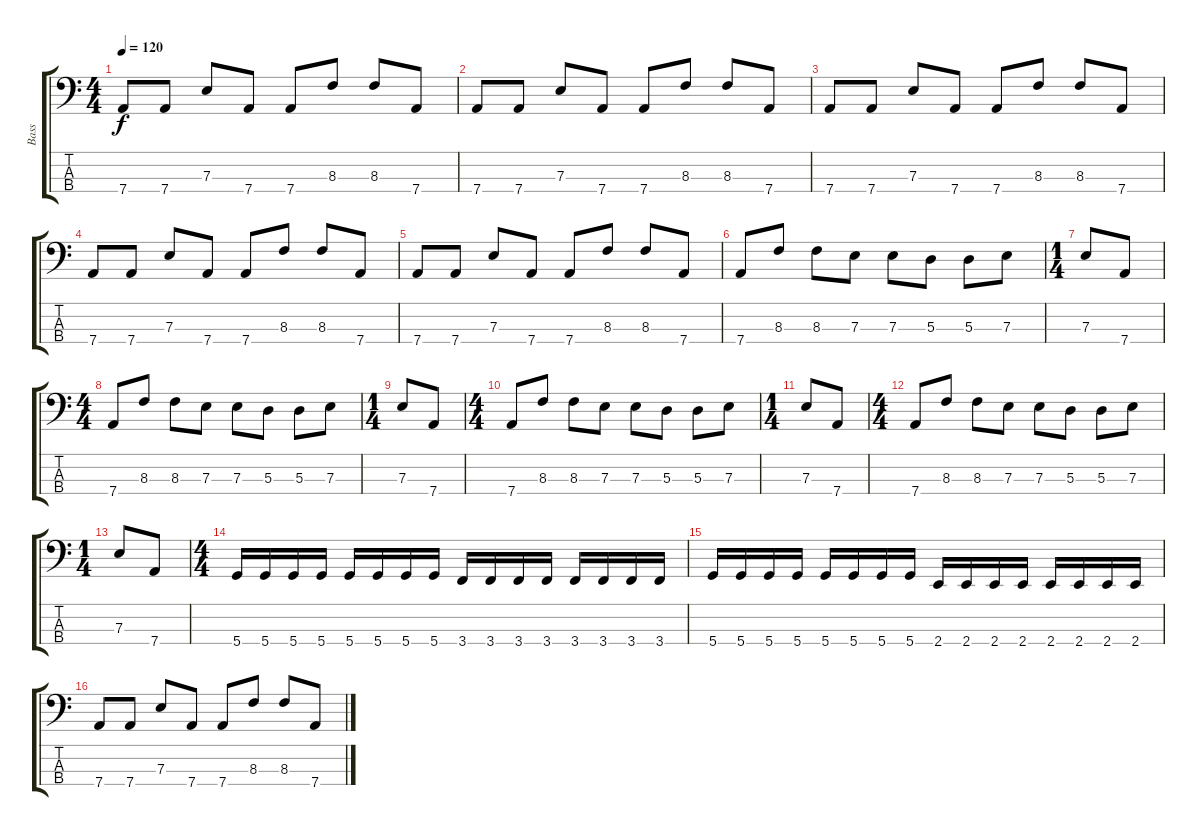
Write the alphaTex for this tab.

\track ("Bass" "Bass") {instrument electricbassfinger}
\staff {score tabs}
\tuning (G2 D2 A1 D1) {hide}
\ts (4 4)
\tempo 120
\clef f4
\ks c
7.4.8{dy f} 7.4.8 7.3.8 7.4.8 7.4.8 8.3.8 8.3.8 7.4.8 |
7.4.8 7.4.8 7.3.8 7.4.8 7.4.8 8.3.8 8.3.8 7.4.8 |
7.4.8 7.4.8 7.3.8 7.4.8 7.4.8 8.3.8 8.3.8 7.4.8 |
7.4.8 7.4.8 7.3.8 7.4.8 7.4.8 8.3.8 8.3.8 7.4.8 |
7.4.8 7.4.8 7.3.8 7.4.8 7.4.8 8.3.8 8.3.8 7.4.8 |
7.4.8 8.3.8 8.3.8 7.3.8 7.3.8 5.3.8 5.3.8 7.3.8 |
\ts (1 4)
7.3.8 7.4.8 |
\ts (4 4)
7.4.8 8.3.8 8.3.8 7.3.8 7.3.8 5.3.8 5.3.8 7.3.8 |
\ts (1 4)
7.3.8 7.4.8 |
\ts (4 4)
7.4.8 8.3.8 8.3.8 7.3.8 7.3.8 5.3.8 5.3.8 7.3.8 |
\ts (1 4)
7.3.8 7.4.8 |
\ts (4 4)
7.4.8 8.3.8 8.3.8 7.3.8 7.3.8 5.3.8 5.3.8 7.3.8 |
\ts (1 4)
7.3.8 7.4.8 |
\ts (4 4)
5.4.16 5.4.16 5.4.16 5.4.16 5.4.16 5.4.16 5.4.16 5.4.16 3.4.16 3.4.16 3.4.16 3.4.16 3.4.16 3.4.16 3.4.16 3.4.16 |
5.4.16 5.4.16 5.4.16 5.4.16 5.4.16 5.4.16 5.4.16 5.4.16 2.4.16 2.4.16 2.4.16 2.4.16 2.4.16 2.4.16 2.4.16 2.4.16 |
7.4.8 7.4.8 7.3.8 7.4.8 7.4.8 8.3.8 8.3.8 7.4.8
